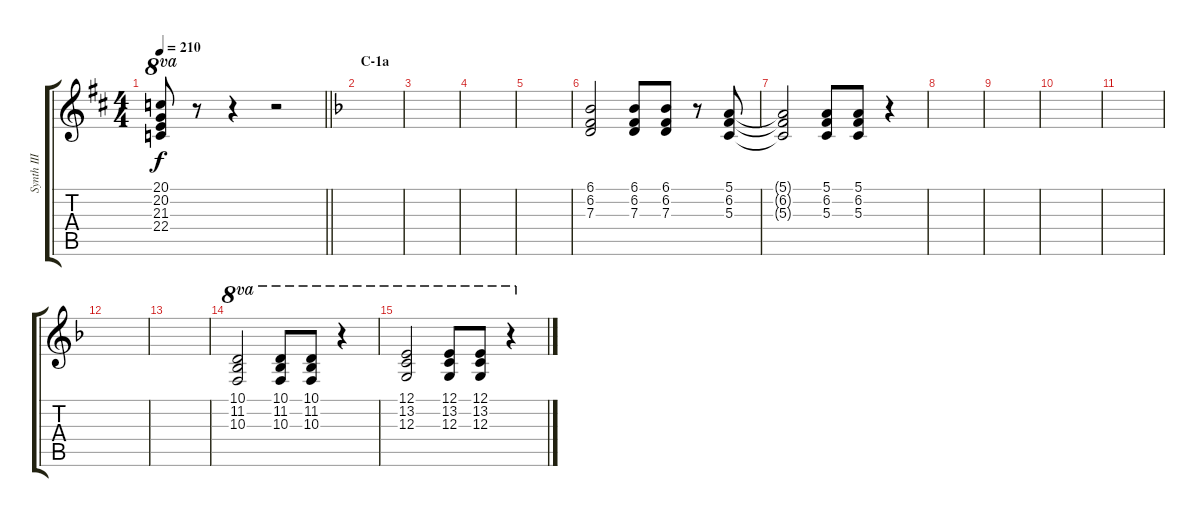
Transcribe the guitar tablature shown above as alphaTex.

\track ("Synth III (Kotobuki Tsumugi)" "Synth III ") {instrument synthbrass1}
\staff {score tabs}
\tuning (E4 B3 G3 D3 A2 E2) {hide}
\ts (4 4)
\tempo 210
\clef g2
\barLineRight lightlight
\ks d
(20.1 20.2 21.3 22.4).8{ot 8va dy f} r.8 r.4 r.2 |
\section ("" "C-1a")
\ks f
|
|
|
|
(6.1 6.2 7.3).2 (6.1 6.2 7.3).8 (6.1 6.2 7.3).8 r.8 (5.1 6.2 5.3).8 |
(5.1{t} 6.2{t} 5.3{t}).2 (5.1 6.2 5.3).8 (5.1 6.2 5.3).8 r.4 |
|
|
|
|
|
|
(10.1 11.2 10.3).2{ot 8va} (10.1 11.2 10.3).8{ot 8va} (10.1 11.2 10.3).8{ot 8va} r.4{ot 8va} |
(12.1 13.2 12.3).2{ot 8va} (12.1 13.2 12.3).8{ot 8va} (12.1 13.2 12.3).8{ot 8va} r.4{ot 8va}
